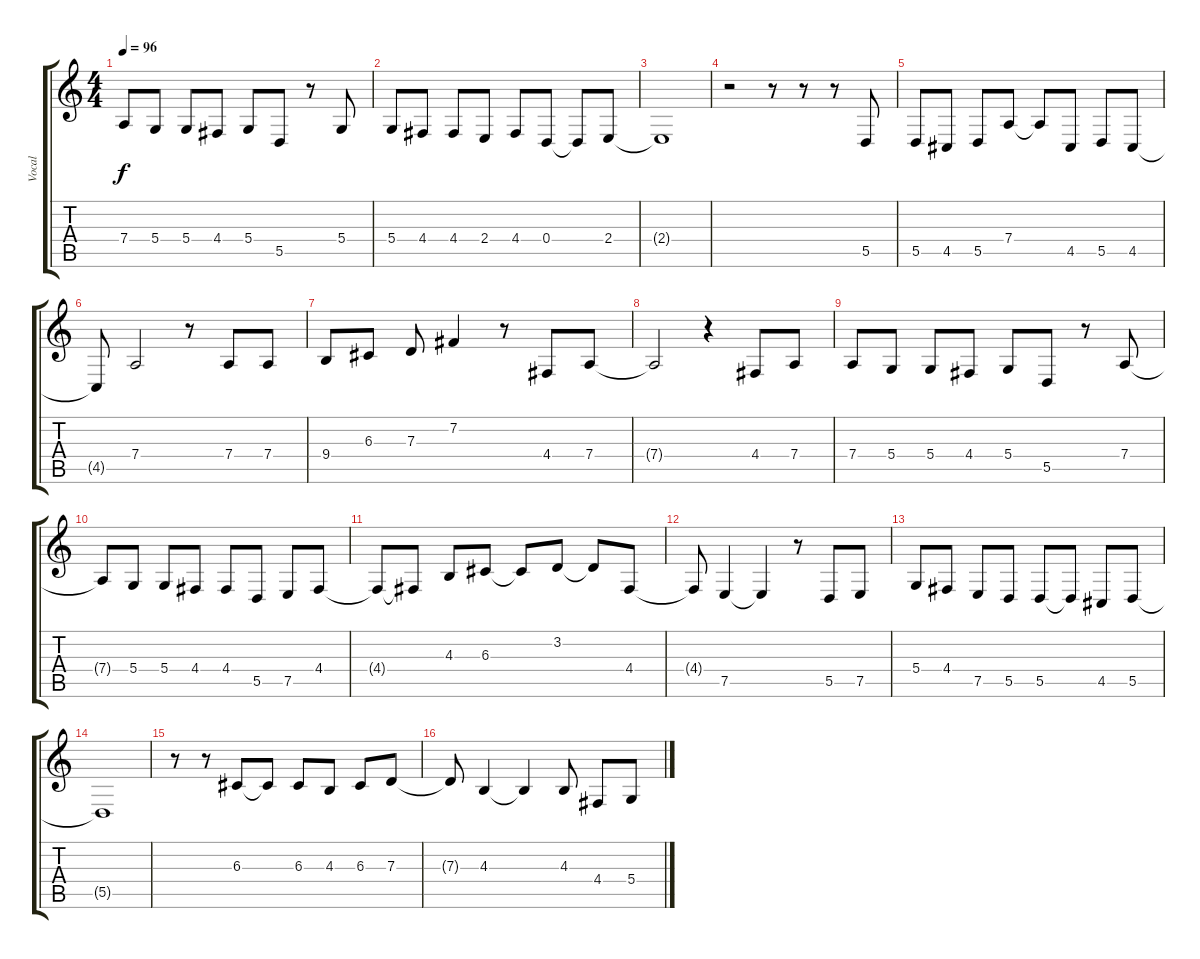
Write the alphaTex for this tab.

\track ("Vocal" "Vocal") {instrument tenorsax}
\staff {score tabs}
\tuning (E4 B3 G3 D3 A2 E2) {hide}
\ts (4 4)
\tempo 96
\clef g2
\ks c
7.4.8{dy f} 5.4.8 5.4.8 4.4.8 5.4.8 5.5.8 r.8 5.4.8 |
5.4.8 4.4.8 4.4.8 2.4.8 4.4.8 0.4.8 0.4{t}.8 2.4.8 |
2.4{t}.1 |
r.2 r.8 r.8 r.8 5.5.8 |
5.5.8 4.5.8 5.5.8 7.4.8 7.4{t}.8 4.5.8 5.5.8 4.5.8 |
4.5{t}.8 7.4.2 r.8 7.4.8 7.4.8 |
9.4.8 6.3.8 7.3.8 7.2.4 r.8 4.4.8 7.4.8 |
7.4{t}.2 r.4 4.4.8 7.4.8 |
7.4.8 5.4.8 5.4.8 4.4.8 5.4.8 5.5.8 r.8 7.4.8 |
7.4{t}.8 5.4.8 5.4.8 4.4.8 4.4.8 5.5.8 7.5.8 4.4.8 |
4.4{t}.8 4.4{t}.8 4.3.8 6.3.8 6.3{t}.8 3.2.8 3.2{t}.8 4.4.8 |
4.4{t}.8 7.5.4 7.5{t}.4 r.8 5.5.8 7.5.8 |
5.4.8 4.4.8 7.5.8 5.5.8 5.5.8 5.5{t}.8 4.5.8 5.5.8 |
5.5{t}.1 |
r.8 r.8 6.3.8 6.3{t}.8 6.3.8 4.3.8 6.3.8 7.3.8 |
7.3{t}.8 4.3.4 4.3{t}.4 4.3.8 4.4.8 5.4.8
